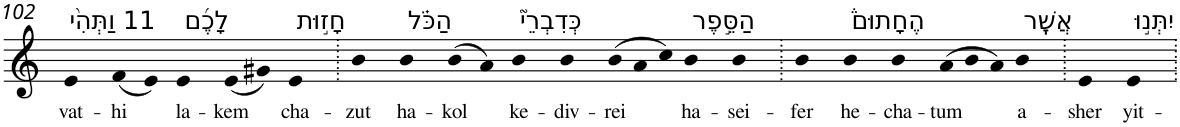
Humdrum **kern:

**kern	**text
*part1	*part1
*staff1	*staff1
*I"Piano	*
*I'Pno	*
!!LO:PB:g=z
*clefG2	*
*k[]	*
=102	=102
!LO:TX:a:t=11 וַתְּהִ֨י	!
!	!LO:LY:b
4e	vat-
!	!LO:LY:b
(8f	-hi
8e)	.
!LO:TX:a:t=לָכֶ֜ם	!
!	!LO:LY:b
4e	la-
!	!LO:LY:b
(8e	-kem
8g#X)	.
!LO:TX:a:t=חָז֣וּת	!
!	!LO:LY:b
4e	cha-
=103.	=103.
!	!LO:LY:b
4b	-zut
!LO:TX:a:t=הַכֹּ֗ל	!
!	!LO:LY:b
4b	ha-
!	!LO:LY:b
(8b	-kol
8a)	.
!LO:TX:a:t=כְּדִבְרֵי֮	!
!	!LO:LY:b
4b	ke-
!	!LO:LY:b
4b	-div-
*Xtuplet	*
!	!LO:LY:b
(12b	-rei
12a	.
12cc)	.
!LO:TX:a:t=הַסֵּ֣פֶר	!
!	!LO:LY:b
4b	ha-
!	!LO:LY:b
4b	-sei-
=104.	=104.
!	!LO:LY:b
4b	-fer
!LO:TX:a:t=הֶחָתוּם֒	!
!	!LO:LY:b
4b	he-
!	!LO:LY:b
4b	-cha-
!	!LO:LY:b
(12a	-tum
12b	.
12a)	.
!LO:TX:a:t=אֲשֶֽׁר	!
!	!LO:LY:b
4b	a-
=105.	=105.
!	!LO:LY:b
4e	-sher
!LO:TX:a:t=יִתְּנ֣וּ	!
!	!LO:LY:b
4e	yit-
=.	=.
*-	*-
